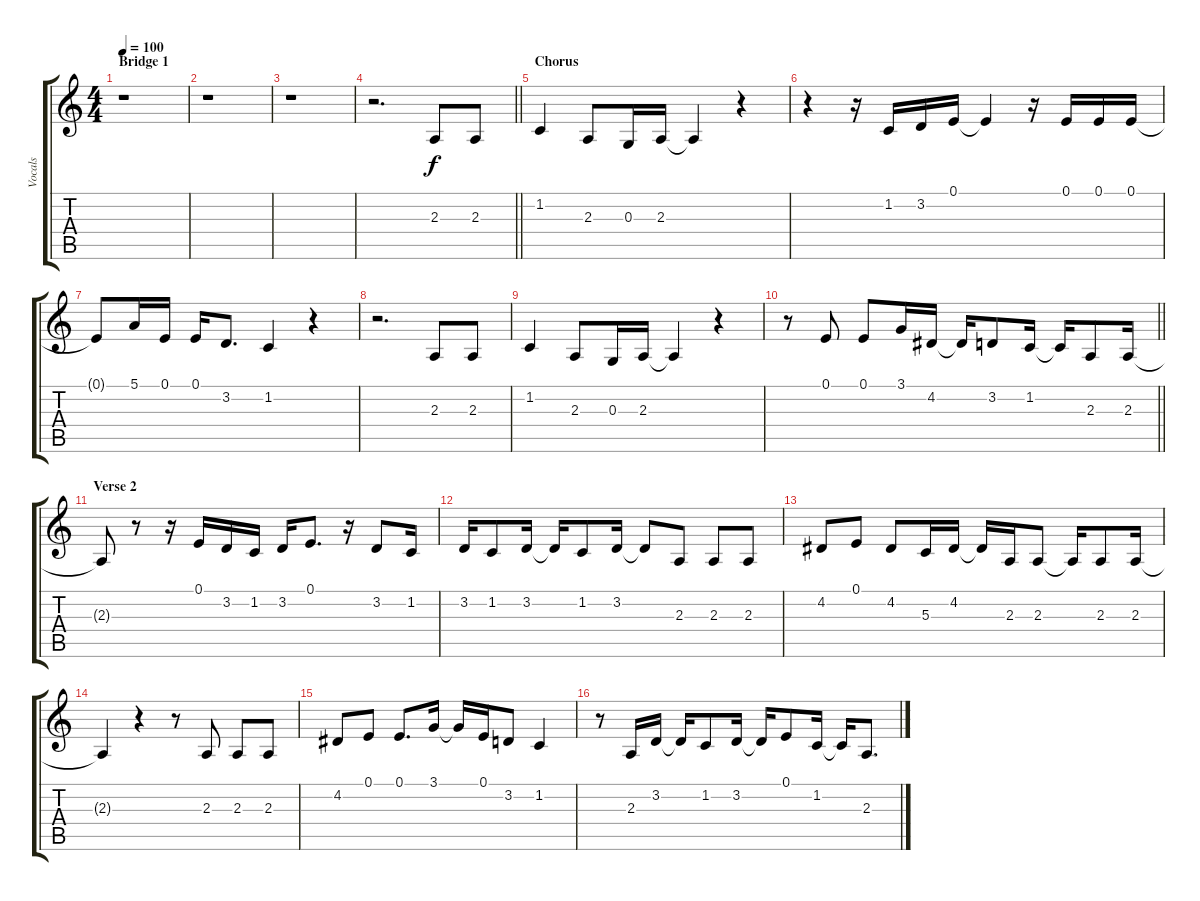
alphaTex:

\track ("Vocals" "Vocals") {instrument choiraahs}
\staff {score tabs}
\tuning (E4 B3 G3 D3 A2 E2) {hide}
\ts (4 4)
\section ("" "Bridge 1")
\tempo 100
\clef g2
\ks c
r.1{dy f} |
r.1 |
r.1 |
\barLineRight lightlight
r.2{d} 2.3.8 2.3.8 |
\section ("" "Chorus")
1.2.4 2.3.8 0.3.16 2.3.16 2.3{t}.4 r.4 |
r.4 r.16 1.2.16 3.2.16 0.1.16 0.1{t}.4 r.16 0.1.16 0.1.16 0.1.16 |
0.1{t}.8 5.1.16 0.1.16 0.1.16 3.2.8{d} 1.2.4 r.4 |
r.2{d} 2.3.8 2.3.8 |
1.2.4 2.3.8 0.3.16 2.3.16 2.3{t}.4 r.4 |
\barLineRight lightlight
r.8 0.1.8 0.1.8 3.1.16 4.2.16 4.2{t}.16 3.2.8 1.2.16 1.2{t}.16 2.3.8 2.3.16 |
\section ("" "Verse 2")
2.3{t}.8 r.8 r.16 0.1.16 3.2.16 1.2.16 3.2.16 0.1.8{d} r.16 3.2.8 1.2.16 |
3.2.16 1.2.8 3.2.16 3.2{t}.16 1.2.8 3.2.16 3.2{t}.8 2.3.8 2.3.8 2.3.8 |
4.2.8 0.1.8 4.2.8 5.3.16 4.2.16 4.2{t}.16 2.3.16 2.3.8 2.3{t}.16 2.3.8 2.3.16 |
2.3{t}.4 r.4 r.8 2.3.8 2.3.8 2.3.8 |
4.2.8 0.1.8 0.1.8{d} 3.1.16 3.1{t}.16 0.1.16 3.2.8 1.2.4 |
r.8 2.3.16 3.2.16 3.2{t}.16 1.2.8 3.2.16 3.2{t}.16 0.1.8 1.2.16 1.2{t}.16 2.3.8{d}
